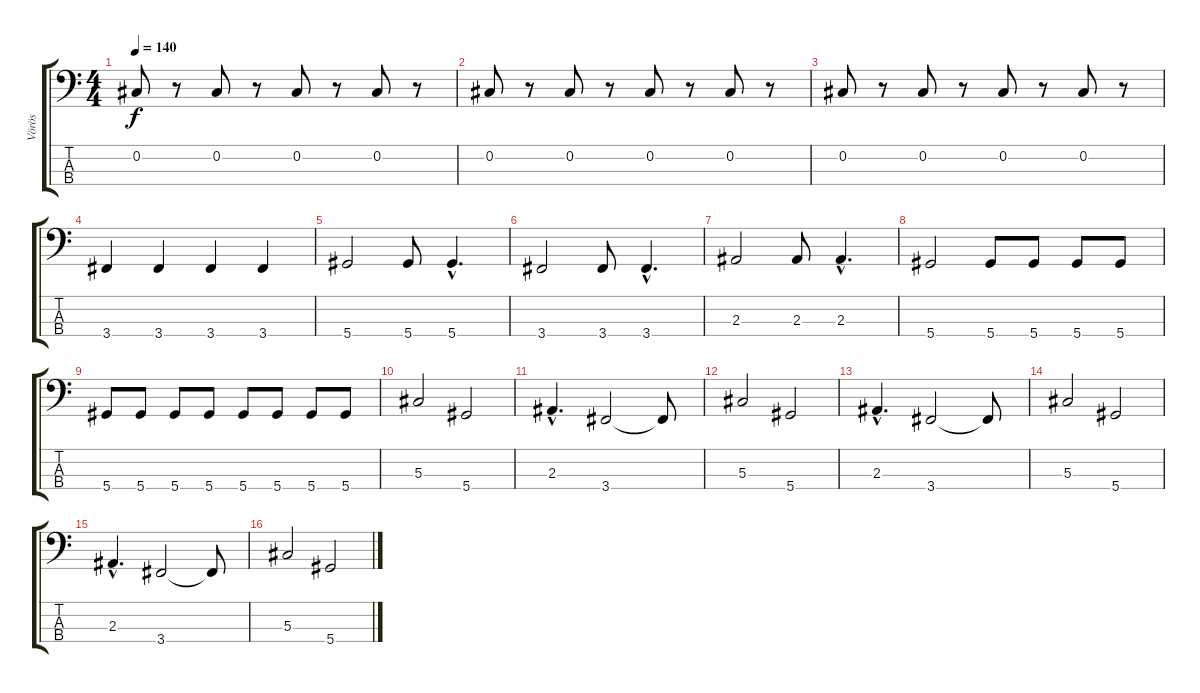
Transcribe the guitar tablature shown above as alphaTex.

\track ("Vörös" "Vörös") {instrument electricbassfinger}
\staff {score tabs}
\tuning (Gb2 Db2 Ab1 Eb1) {hide}
\ts (4 4)
\tempo 140
\clef f4
\ks c
0.2.8{dy f} r.8 0.2.8 r.8 0.2.8 r.8 0.2.8 r.8 |
0.2.8 r.8 0.2.8 r.8 0.2.8 r.8 0.2.8 r.8 |
0.2.8 r.8 0.2.8 r.8 0.2.8 r.8 0.2.8 r.8 |
3.4.4 3.4.4 3.4.4 3.4.4 |
5.4.2 5.4.8 5.4{hac}.4{d} |
3.4.2 3.4.8 3.4{hac}.4{d} |
2.3.2 2.3.8 2.3{hac}.4{d} |
5.4.2 5.4.8 5.4.8 5.4.8 5.4.8 |
5.4.8 5.4.8 5.4.8 5.4.8 5.4.8 5.4.8 5.4.8 5.4.8 |
5.3.2 5.4.2 |
2.3{hac}.4{d} 3.4.2 3.4{t}.8 |
5.3.2 5.4.2 |
2.3{hac}.4{d} 3.4.2 3.4{t}.8 |
5.3.2 5.4.2 |
2.3{hac}.4{d} 3.4.2 3.4{t}.8 |
5.3.2 5.4.2
